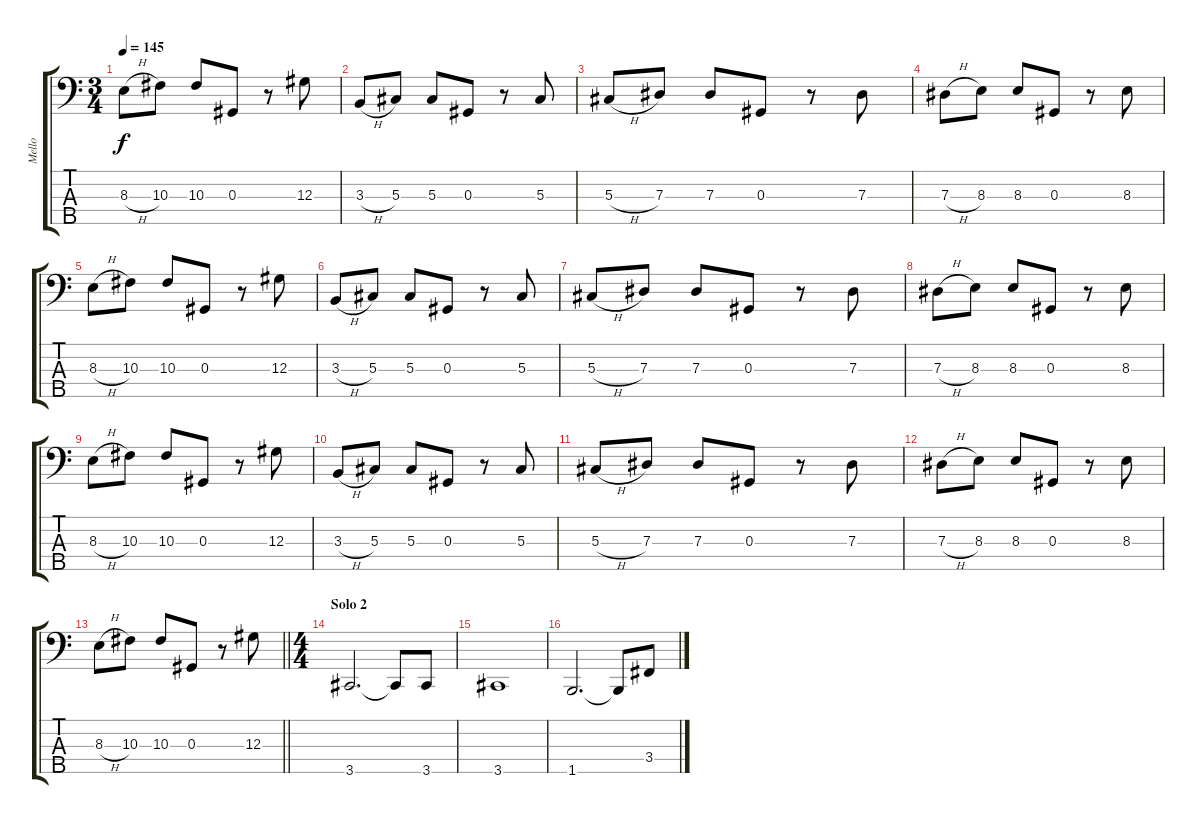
\track ("Mello" "Mello") {instrument electricbassfinger}
\staff {score tabs}
\tuning (Gb2 Db2 Ab1 Eb1 Bb0) {hide}
\ts (3 4)
\tempo 145
\clef f4
\ks c
8.3{h}.8{dy f} 10.3.8 10.3.8 0.3.8 r.8 12.3.8 |
3.3{h}.8 5.3.8 5.3.8 0.3.8 r.8 5.3.8 |
5.3{h}.8 7.3.8 7.3.8 0.3.8 r.8 7.3.8 |
7.3{h}.8 8.3.8 8.3.8 0.3.8 r.8 8.3.8 |
8.3{h}.8 10.3.8 10.3.8 0.3.8 r.8 12.3.8 |
3.3{h}.8 5.3.8 5.3.8 0.3.8 r.8 5.3.8 |
5.3{h}.8 7.3.8 7.3.8 0.3.8 r.8 7.3.8 |
7.3{h}.8 8.3.8 8.3.8 0.3.8 r.8 8.3.8 |
8.3{h}.8 10.3.8 10.3.8 0.3.8 r.8 12.3.8 |
3.3{h}.8 5.3.8 5.3.8 0.3.8 r.8 5.3.8 |
5.3{h}.8 7.3.8 7.3.8 0.3.8 r.8 7.3.8 |
7.3{h}.8 8.3.8 8.3.8 0.3.8 r.8 8.3.8 |
\barLineRight lightlight
8.3{h}.8 10.3.8 10.3.8 0.3.8 r.8 12.3.8 |
\ts (4 4)
\section ("" "Solo 2")
3.5.2{d} 3.5{t}.8 3.5.8 |
3.5.1 |
1.5.2{d} 1.5{t}.8 3.4.8
